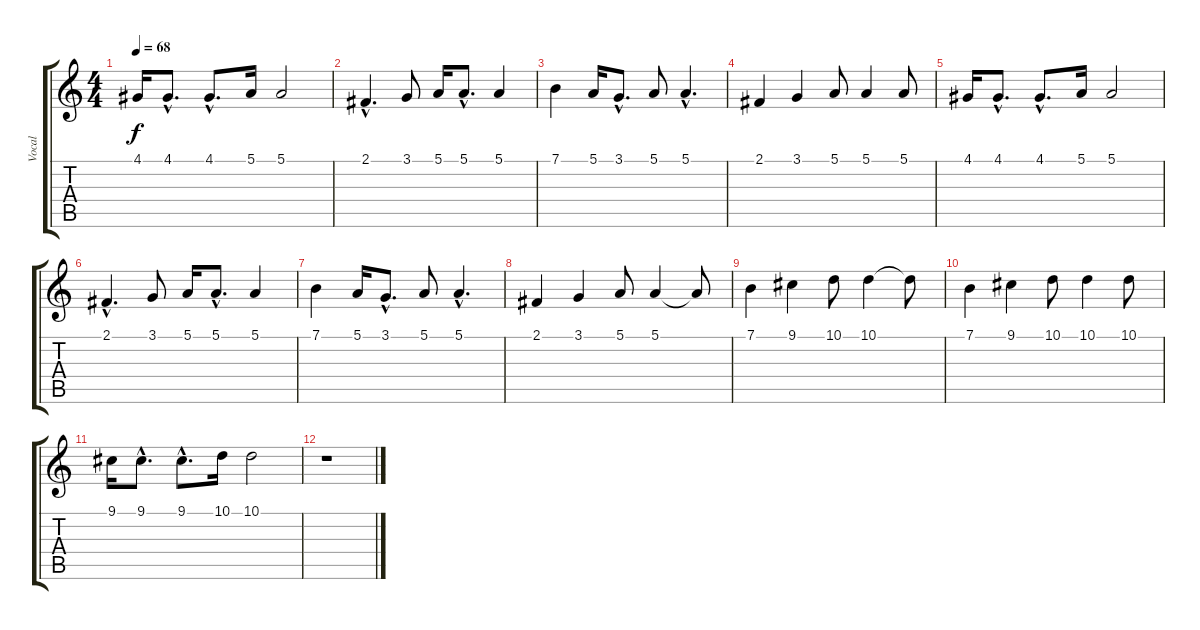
\track ("Vocal" "Vocal") {instrument flute}
\staff {score tabs}
\tuning (E4 B3 G3 D3 A2 E2) {hide}
\ts (4 4)
\tempo 68
\clef g2
\ks c
4.1.16{dy f} 4.1{hac}.8{d} 4.1{hac}.8{d} 5.1.16 5.1.2 |
2.1{hac}.4{d} 3.1.8 5.1.16 5.1{hac}.8{d} 5.1.4 |
7.1.4 5.1.16 3.1{hac}.8{d} 5.1.8 5.1{hac}.4{d} |
2.1.4 3.1.4 5.1.8 5.1.4 5.1.8 |
4.1.16 4.1{hac}.8{d} 4.1{hac}.8{d} 5.1.16 5.1.2 |
2.1{hac}.4{d} 3.1.8 5.1.16 5.1{hac}.8{d} 5.1.4 |
7.1.4 5.1.16 3.1{hac}.8{d} 5.1.8 5.1{hac}.4{d} |
2.1.4 3.1.4 5.1.8 5.1.4 5.1{t}.8 |
7.1.4 9.1.4 10.1.8 10.1.4 10.1{t}.8 |
7.1.4 9.1.4 10.1.8 10.1.4 10.1.8 |
9.1.16 9.1{hac}.8{d} 9.1{hac}.8{d} 10.1.16 10.1.2 |
r.1
